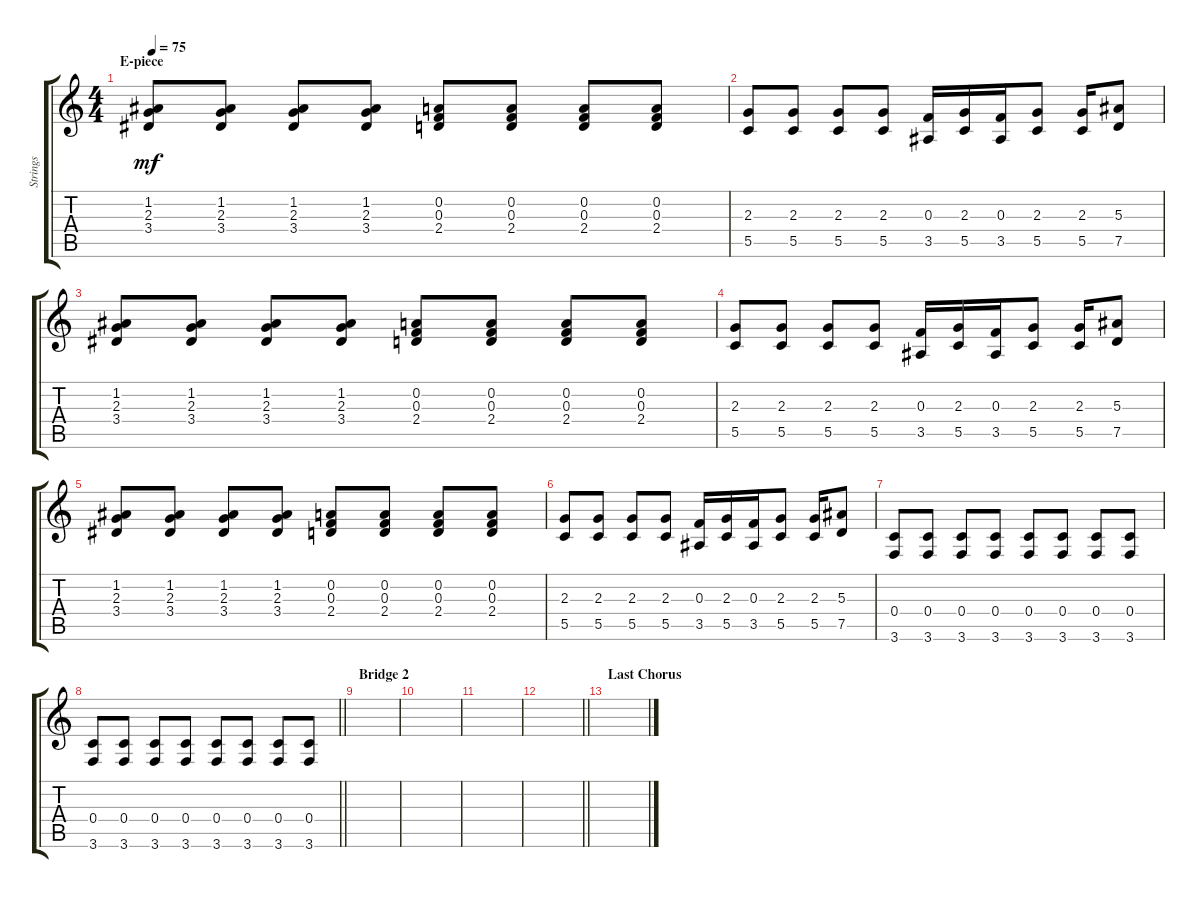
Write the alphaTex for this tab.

\track ("Strings" "Strings") {instrument stringensemble1}
\staff {score tabs}
\tuning (D5 A4 F4 C4 G3 D3) {hide}
\ts (4 4)
\section ("" "E-piece")
\tempo 75
\clef g2
\ks c
(1.2 2.3 3.4).8{dy mf} (1.2 2.3 3.4).8 (1.2 2.3 3.4).8 (1.2 2.3 3.4).8 (0.2 0.3 2.4).8 (0.2 0.3 2.4).8 (0.2 0.3 2.4).8 (0.2 0.3 2.4).8 |
(2.3 5.5).8 (2.3 5.5).8 (2.3 5.5).8 (2.3 5.5).8 (0.3 3.5).16 (2.3 5.5).16 (0.3 3.5).16 (2.3 5.5).8 (2.3 5.5).16 (5.3 7.5).8 |
(1.2 2.3 3.4).8 (1.2 2.3 3.4).8 (1.2 2.3 3.4).8 (1.2 2.3 3.4).8 (0.2 0.3 2.4).8 (0.2 0.3 2.4).8 (0.2 0.3 2.4).8 (0.2 0.3 2.4).8 |
(2.3 5.5).8 (2.3 5.5).8 (2.3 5.5).8 (2.3 5.5).8 (0.3 3.5).16 (2.3 5.5).16 (0.3 3.5).16 (2.3 5.5).8 (2.3 5.5).16 (5.3 7.5).8 |
(1.2 2.3 3.4).8 (1.2 2.3 3.4).8 (1.2 2.3 3.4).8 (1.2 2.3 3.4).8 (0.2 0.3 2.4).8 (0.2 0.3 2.4).8 (0.2 0.3 2.4).8 (0.2 0.3 2.4).8 |
(2.3 5.5).8 (2.3 5.5).8 (2.3 5.5).8 (2.3 5.5).8 (0.3 3.5).16 (2.3 5.5).16 (0.3 3.5).16 (2.3 5.5).8 (2.3 5.5).16 (5.3 7.5).8 |
(0.4 3.6).8 (0.4 3.6).8 (0.4 3.6).8 (0.4 3.6).8 (0.4 3.6).8 (0.4 3.6).8 (0.4 3.6).8 (0.4 3.6).8 |
\barLineRight lightlight
(0.4 3.6).8 (0.4 3.6).8 (0.4 3.6).8 (0.4 3.6).8 (0.4 3.6).8 (0.4 3.6).8 (0.4 3.6).8 (0.4 3.6).8 |
\section ("" "Bridge 2")
|
|
|
\barLineRight lightlight
|
\section ("" "Last Chorus")
